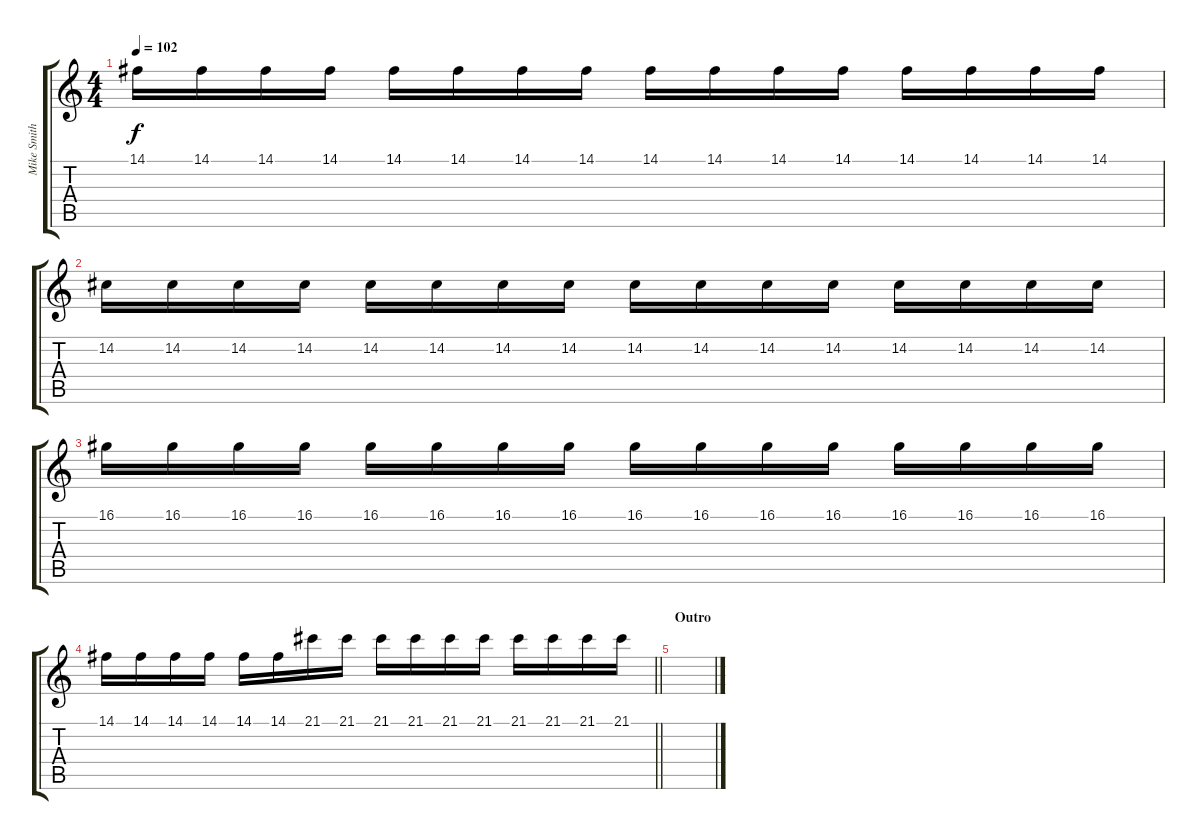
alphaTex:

\track ("Mike Smith (Feedback)" "Mike Smith") {instrument fx1rain}
\staff {score tabs}
\tuning (E4 B3 G3 D3 A2 E2) {hide}
\ts (4 4)
\tempo 102
\clef g2
\ks c
14.1.16{dy f} 14.1.16 14.1.16 14.1.16 14.1.16 14.1.16 14.1.16 14.1.16 14.1.16 14.1.16 14.1.16 14.1.16 14.1.16 14.1.16 14.1.16 14.1.16 |
14.2.16 14.2.16 14.2.16 14.2.16 14.2.16 14.2.16 14.2.16 14.2.16 14.2.16 14.2.16 14.2.16 14.2.16 14.2.16 14.2.16 14.2.16 14.2.16 |
16.1.16 16.1.16 16.1.16 16.1.16 16.1.16 16.1.16 16.1.16 16.1.16 16.1.16 16.1.16 16.1.16 16.1.16 16.1.16 16.1.16 16.1.16 16.1.16 |
\barLineRight lightlight
14.1.16 14.1.16 14.1.16 14.1.16 14.1.16 14.1.16 21.1.16 21.1.16 21.1.16 21.1.16 21.1.16 21.1.16 21.1.16 21.1.16 21.1.16 21.1.16 |
\section ("" "Outro")
